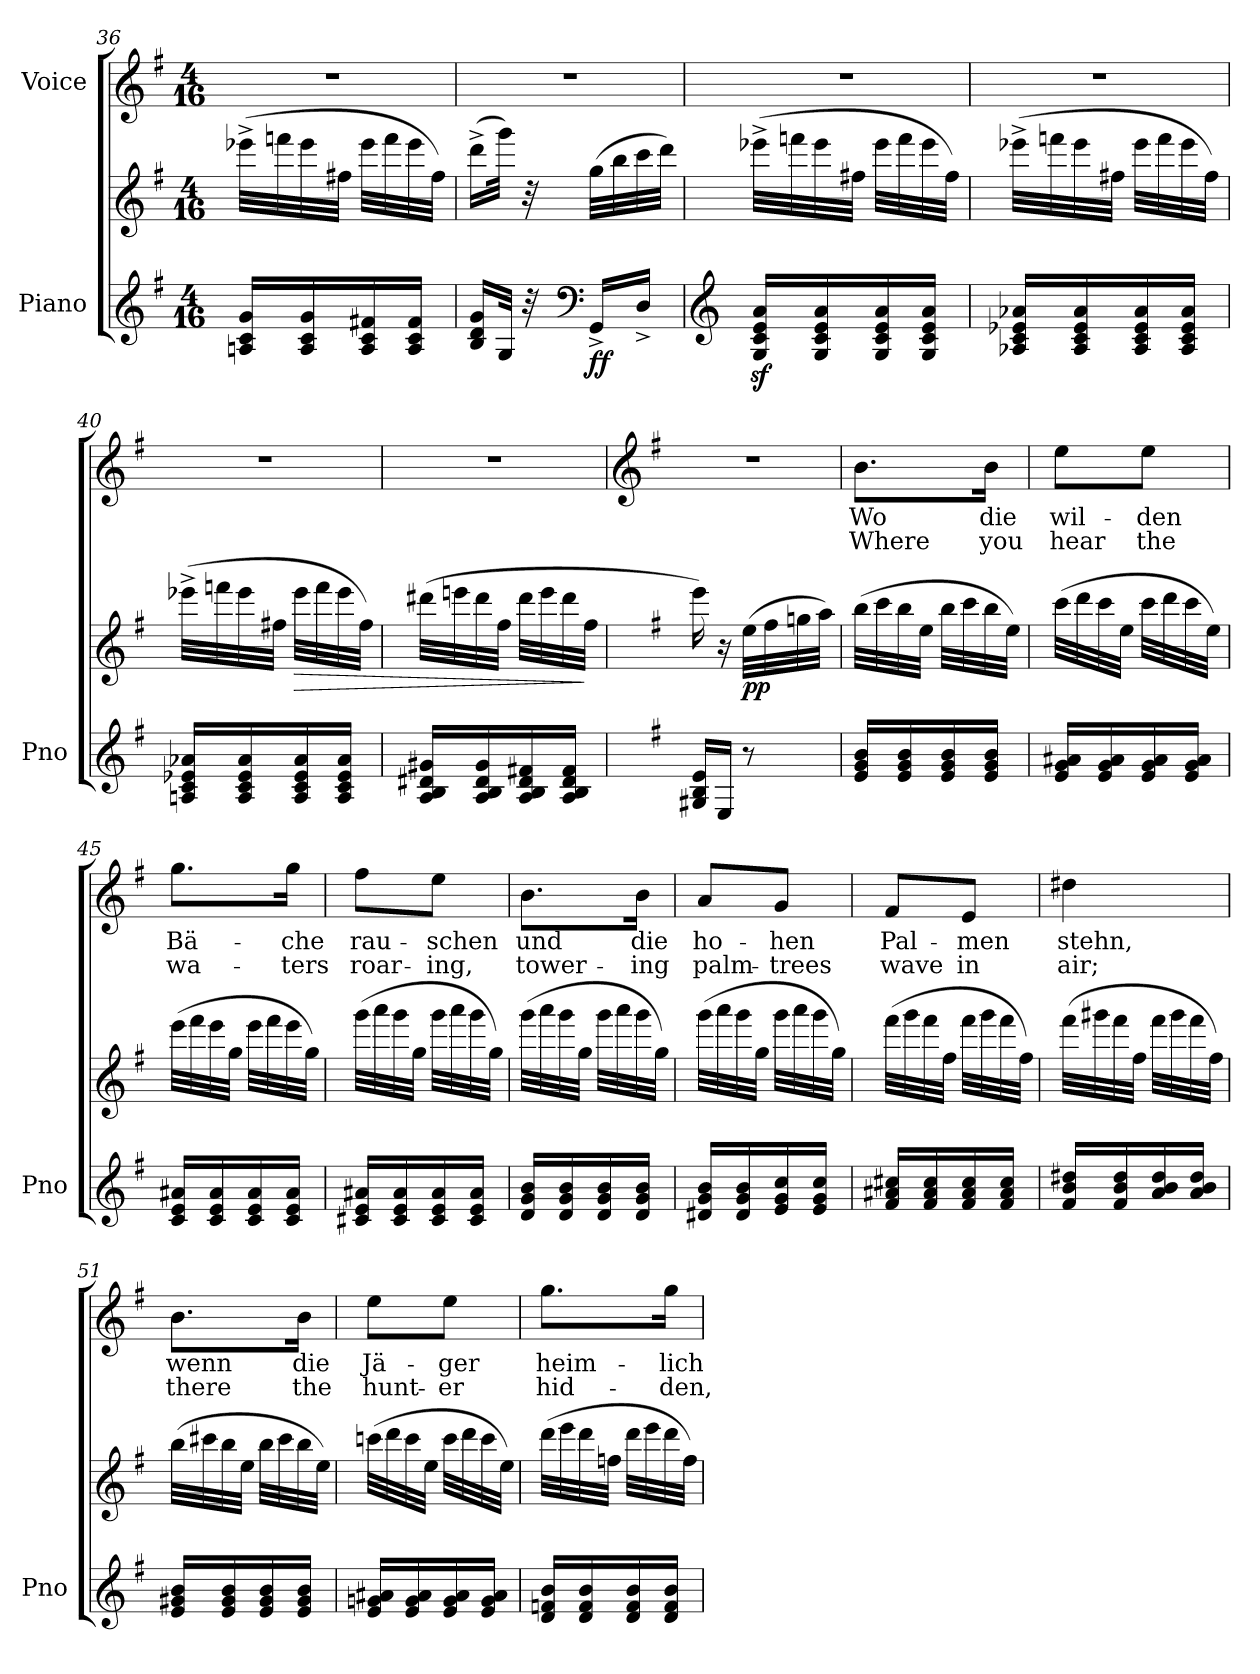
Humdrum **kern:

**kern	**kern	**dynam	**kern	**text	**text	**dynam
*part2	*part2	*part2	*part1	*part1	*part1	*part1
*staff3	*staff2	*staff2/3	*staff1	*staff1	*staff1	*staff1
*I"Piano	*	*	*I"Voice	*	*	*
*I'Pno	*	*	*	*	*	*
*clefG2	*clefG2	*	*clefG2	*	*	*
*k[f#]	*k[f#]	*	*k[f#]	*	*	*
*M4/16	*M4/16	*	*M4/16	*	*	*
=36	=36	=36	=36	=36	=36	=36
16An/ 16c/ 16g/LL	(32eee-X^\LLL	.	4r	.	.	.
.	32fffn\	.	.	.	.	.
16A/ 16c/ 16g/	32eee-\	.	.	.	.	.
.	32ff#X\JJJ	.	.	.	.	.
16A/ 16c/ 16f#X/	32eee-\LLL	.	.	.	.	.
.	32fff\	.	.	.	.	.
16A/ 16c/ 16f#/JJ	32eee-\	.	.	.	.	.
.	32ff#\JJJ)	.	.	.	.	.
=37	=37	=37	=37	=37	=37	=37
16B/ 16d/ 16g/LL	(16ddd^\LL	.	4r	.	.	.
32G/JJk	32ggg\JJk)	.	.	.	.	.
32r	32r	.	.	.	.	.
*clefF4	*	*	*	*	*	*
!	!	!LO:DY:b=2	!	!	!	!
16GG^/LL	(32gg\LLL	ff	.	.	.	.
.	32bb\	.	.	.	.	.
16D^/JJ	32ccc\	.	.	.	.	.
.	32ddd\JJJ)	.	.	.	.	.
=38	=38	=38	=38	=38	=38	=38
*clefG2	*	*	*	*	*	*
16G/z< 16c/z< 16e/z< 16a/z<LL	(32eee-X^\LLL	.	4r	.	.	.
.	32fffn\	.	.	.	.	.
16G/ 16c/ 16e/ 16a/	32eee-\	.	.	.	.	.
.	32ff#X\JJJ	.	.	.	.	.
16G/ 16c/ 16e/ 16a/	32eee-\LLL	.	.	.	.	.
.	32fff\	.	.	.	.	.
16G/ 16c/ 16e/ 16a/JJ	32eee-\	.	.	.	.	.
.	32ff#\JJJ)	.	.	.	.	.
=39	=39	=39	=39	=39	=39	=39
16A-X/ 16c/ 16e-X/ 16a-X/LL	(32eee-X^\LLL	.	4r	.	.	.
.	32fffn\	.	.	.	.	.
16A-/ 16c/ 16e-/ 16a-/	32eee-\	.	.	.	.	.
.	32ff#X\JJJ	.	.	.	.	.
16A-/ 16c/ 16e-/ 16a-/	32eee-\LLL	.	.	.	.	.
.	32fff\	.	.	.	.	.
16A-/ 16c/ 16e-/ 16a-/JJ	32eee-\	.	.	.	.	.
.	32ff#\JJJ)	.	.	.	.	.
=40	=40	=40	=40	=40	=40	=40
16An/ 16c/ 16e-X/ 16a-X/LL	(32eee-X^\LLL	.	4r	.	.	.
.	32fffn\	.	.	.	.	.
16A/ 16c/ 16e-/ 16a-/	32eee-\	.	.	.	.	.
.	32ff#X\JJJ	.	.	.	.	.
!	!	!LO:HP:b	!	!	!	!
16A/ 16c/ 16e-/ 16a-/	32eee-\LLL	>	.	.	.	.
.	32fff\	.	.	.	.	.
16A/ 16c/ 16e-/ 16a-/JJ	32eee-\	.	.	.	.	.
.	32ff#\JJJ)	.	.	.	.	.
=41	=41	=41	=41	=41	=41	=41
16A/ 16B/ 16d#X/ 16g#X/LL	(32ddd#X\LLL	.	4r	.	.	.
.	32eeen\	.	.	.	.	.
16A/ 16B/ 16d#/ 16g#/	32ddd#\	.	.	.	.	.
.	32ff#\JJJ	.	.	.	.	.
16A/ 16B/ 16d#/ 16f#X/	32ddd#\LLL	.	.	.	.	.
.	32eee\	.	.	.	.	.
16A/ 16B/ 16d#/ 16f#/JJ	32ddd#\	.	.	.	.	.
.	32ff#\JJJ	]	.	.	.	.
=42	=42	=42	=42	=42	=42	=42
*	*	*	*clefG2	*	*	*
*	*	*	*k[f#]	*	*	*
16G#X/ 16B/ 16e/LL	16eee\)	.	4r	.	.	.
16E/JJ	16r	.	.	.	.	.
!	!	!LO:DY:b	!	!	!	!
8r	(32ee\LLL	pp	.	.	.	.
.	32ff#\	.	.	.	.	.
.	32ggn\	.	.	.	.	.
.	32aa\JJJ)	.	.	.	.	.
=43	=43	=43	=43	=43	=43	=43
16e/ 16g/ 16b/LL	(32bb\LLL	.	8.b\L	Wo	Where	.
.	32ccc\	.	.	.	.	.
16e/ 16g/ 16b/	32bb\	.	.	.	.	.
.	32ee\JJJ	.	.	.	.	.
16e/ 16g/ 16b/	32bb\LLL	.	.	.	.	.
.	32ccc\	.	.	.	.	.
16e/ 16g/ 16b/JJ	32bb\	.	16b\Jk	die	you	.
.	32ee\JJJ)	.	.	.	.	.
=44	=44	=44	=44	=44	=44	=44
16e/ 16g/ 16a#X/LL	(32ccc\LLL	.	8ee\L	wil-	hear	.
.	32ddd\	.	.	.	.	.
16e/ 16g/ 16a#/	32ccc\	.	.	.	.	.
.	32ee\JJJ	.	.	.	.	.
16e/ 16g/ 16a#/	32ccc\LLL	.	8ee\J	-den	the	.
.	32ddd\	.	.	.	.	.
16e/ 16g/ 16a#/JJ	32ccc\	.	.	.	.	.
.	32ee\JJJ)	.	.	.	.	.
=45	=45	=45	=45	=45	=45	=45
16c/ 16e/ 16a#X/LL	(32eee\LLL	.	8.gg\L	Bä-	wa-	.
.	32fff#\	.	.	.	.	.
16c/ 16e/ 16a#/	32eee\	.	.	.	.	.
.	32gg\JJJ	.	.	.	.	.
16c/ 16e/ 16a#/	32eee\LLL	.	.	.	.	.
.	32fff#\	.	.	.	.	.
16c/ 16e/ 16a#/JJ	32eee\	.	16gg\Jk	-che	-ters	.
.	32gg\JJJ)	.	.	.	.	.
=46	=46	=46	=46	=46	=46	=46
16c#X/ 16e/ 16a#X/LL	(32ggg\LLL	.	8ff#\L	rau-	roar-	.
.	32aaa\	.	.	.	.	.
16c#/ 16e/ 16a#/	32ggg\	.	.	.	.	.
.	32gg\JJJ	.	.	.	.	.
16c#/ 16e/ 16a#/	32ggg\LLL	.	8ee\J	-schen	-ing,	.
.	32aaa\	.	.	.	.	.
16c#/ 16e/ 16a#/JJ	32ggg\	.	.	.	.	.
.	32gg\JJJ)	.	.	.	.	.
=47	=47	=47	=47	=47	=47	=47
16d/ 16g/ 16b/LL	(32ggg\LLL	.	8.b\L	und	tower-	.
.	32aaa\	.	.	.	.	.
16d/ 16g/ 16b/	32ggg\	.	.	.	.	.
.	32gg\JJJ	.	.	.	.	.
16d/ 16g/ 16b/	32ggg\LLL	.	.	.	.	.
.	32aaa\	.	.	.	.	.
16d/ 16g/ 16b/JJ	32ggg\	.	16b\Jk	die	-ing	.
.	32gg\JJJ)	.	.	.	.	.
=48	=48	=48	=48	=48	=48	=48
16d#X/ 16g/ 16b/LL	(32ggg\LLL	.	8a/L	ho-	palm-	.
.	32aaa\	.	.	.	.	.
16d#/ 16g/ 16b/	32ggg\	.	.	.	.	.
.	32gg\JJJ	.	.	.	.	.
16e/ 16g/ 16cc/	32ggg\LLL	.	8g/J	-hen	-trees	.
.	32aaa\	.	.	.	.	.
16e/ 16g/ 16cc/JJ	32ggg\	.	.	.	.	.
.	32gg\JJJ)	.	.	.	.	.
=49	=49	=49	=49	=49	=49	=49
16f#/ 16a#X/ 16cc#X/LL	(32fff#\LLL	.	8f#/L	Pal-	wave	.
.	32ggg\	.	.	.	.	.
16f#/ 16a#/ 16cc#/	32fff#\	.	.	.	.	.
.	32ff#\JJJ	.	.	.	.	.
16f#/ 16a#/ 16cc#/	32fff#\LLL	.	8e/J	-men	in	.
.	32ggg\	.	.	.	.	.
16f#/ 16a#/ 16cc#/JJ	32fff#\	.	.	.	.	.
.	32ff#\JJJ)	.	.	.	.	.
=50	=50	=50	=50	=50	=50	=50
16f#/ 16b/ 16dd#X/LL	(32fff#\LLL	.	4dd#X\	stehn,	air;	.
.	32ggg#X\	.	.	.	.	.
16f#/ 16b/ 16dd#/	32fff#\	.	.	.	.	.
.	32ff#\JJJ	.	.	.	.	.
16a/ 16b/ 16dd#/	32fff#\LLL	.	.	.	.	.
.	32ggg#\	.	.	.	.	.
16a/ 16b/ 16dd#/JJ	32fff#\	.	.	.	.	.
.	32ff#\JJJ)	.	.	.	.	.
=51	=51	=51	=51	=51	=51	=51
!	!	!LO:DY:b	!	!	!	!
!	!	!LO:DY:n=1:b	!	!	!	!LO:DY:a
!	!	!	!	!	!	!LO:DY:n=1:a
16e/ 16g#X/ 16b/LL	(32bb\LLL	ppp other-dynamics	8.b\L	wenn	there	pp other-dynamics
.	32ccc#X\	.	.	.	.	.
16e/ 16g#/ 16b/	32bb\	.	.	.	.	.
.	32ee\JJJ	.	.	.	.	.
16e/ 16g#/ 16b/	32bb\LLL	.	.	.	.	.
.	32ccc#\	.	.	.	.	.
16e/ 16g#/ 16b/JJ	32bb\	.	16b\Jk	die	the	.
.	32ee\JJJ)	.	.	.	.	.
=52	=52	=52	=52	=52	=52	=52
16e/ 16gn/ 16a#X/LL	(32cccn\LLL	.	8ee\L	Jä-	hunt-	.
.	32ddd\	.	.	.	.	.
16e/ 16g/ 16a#/	32ccc\	.	.	.	.	.
.	32ee\JJJ	.	.	.	.	.
16e/ 16g/ 16a#/	32ccc\LLL	.	8ee\J	-ger	-er	.
.	32ddd\	.	.	.	.	.
16e/ 16g/ 16a#/JJ	32ccc\	.	.	.	.	.
.	32ee\JJJ)	.	.	.	.	.
=53	=53	=53	=53	=53	=53	=53
16d/ 16fn/ 16b/LL	(32ddd\LLL	.	8.gg\L	heim-	hid-	.
.	32eee\	.	.	.	.	.
16d/ 16f/ 16b/	32ddd\	.	.	.	.	.
.	32ffn\JJJ	.	.	.	.	.
16d/ 16f/ 16b/	32ddd\LLL	.	.	.	.	.
.	32eee\	.	.	.	.	.
16d/ 16f/ 16b/JJ	32ddd\	.	16gg\Jk	-lich	-den,	.
.	32ff\JJJ)	.	.	.	.	.
=	=	=	=	=	=	=
*-	*-	*-	*-	*-	*-	*-
